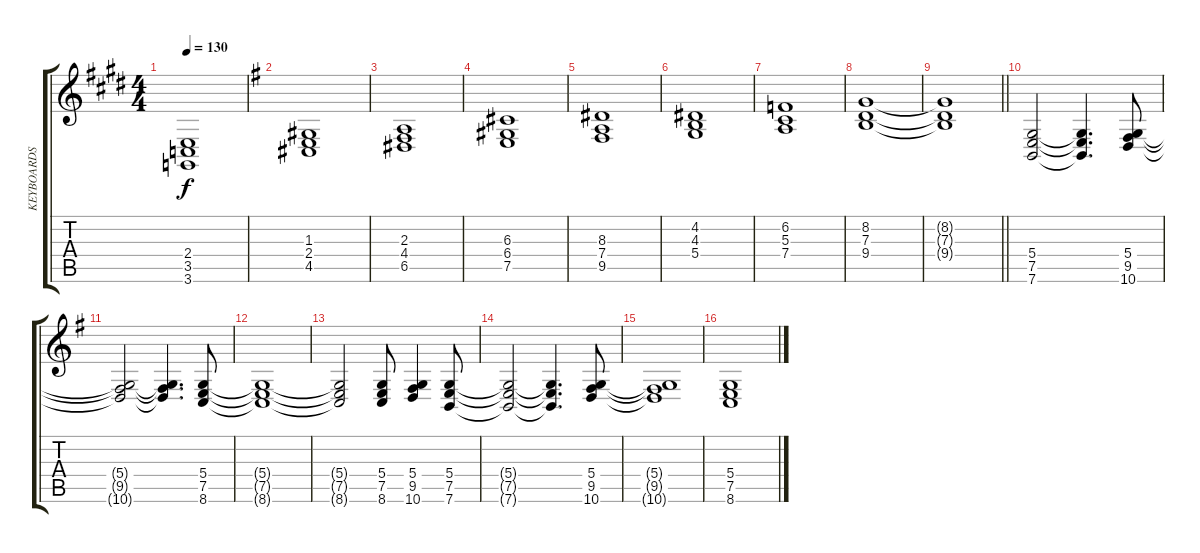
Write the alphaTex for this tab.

\track ("KEYBOARDS" "KEYBOARDS") {instrument reedorgan}
\staff {score tabs}
\tuning (E4 B3 G3 D3 A2 E2) {hide}
\ts (4 4)
\tempo 130
\clef g2
\ks e
(2.4{t} 3.5{t} 3.6{t}).1{dy f} |
\ks eminor
(1.3 2.4 4.5).1 |
(2.3 4.4 6.5).1 |
(6.3 6.4 7.5).1 |
(8.3 7.4 9.5).1 |
(4.2 4.3 5.4).1 |
(6.2 5.3 7.4).1 |
(8.2 7.3 9.4).1 |
\barLineRight lightlight
(8.2{t} 7.3{t} 9.4{t}).1 |
(5.4 7.5 7.6).2 (5.4{t} 7.5{t} 7.6{t}).4{d} (5.4 9.5 10.6).8 |
(5.4{t} 9.5{t} 10.6{t}).2 (5.4{t} 9.5{t} 10.6{t}).4{d} (5.4 7.5 8.6).8 |
(5.4{t} 7.5{t} 8.6{t}).1 |
(5.4{t} 7.5{t} 8.6{t}).2 (5.4 7.5 8.6).8 (5.4 9.5 10.6).4 (5.4 7.5 7.6).8 |
(5.4{t} 7.5{t} 7.6{t}).2 (5.4{t} 7.5{t} 7.6{t}).4{d} (5.4 9.5 10.6).8 |
(5.4{t} 9.5{t} 10.6{t}).1 |
(5.4 7.5 8.6).1
